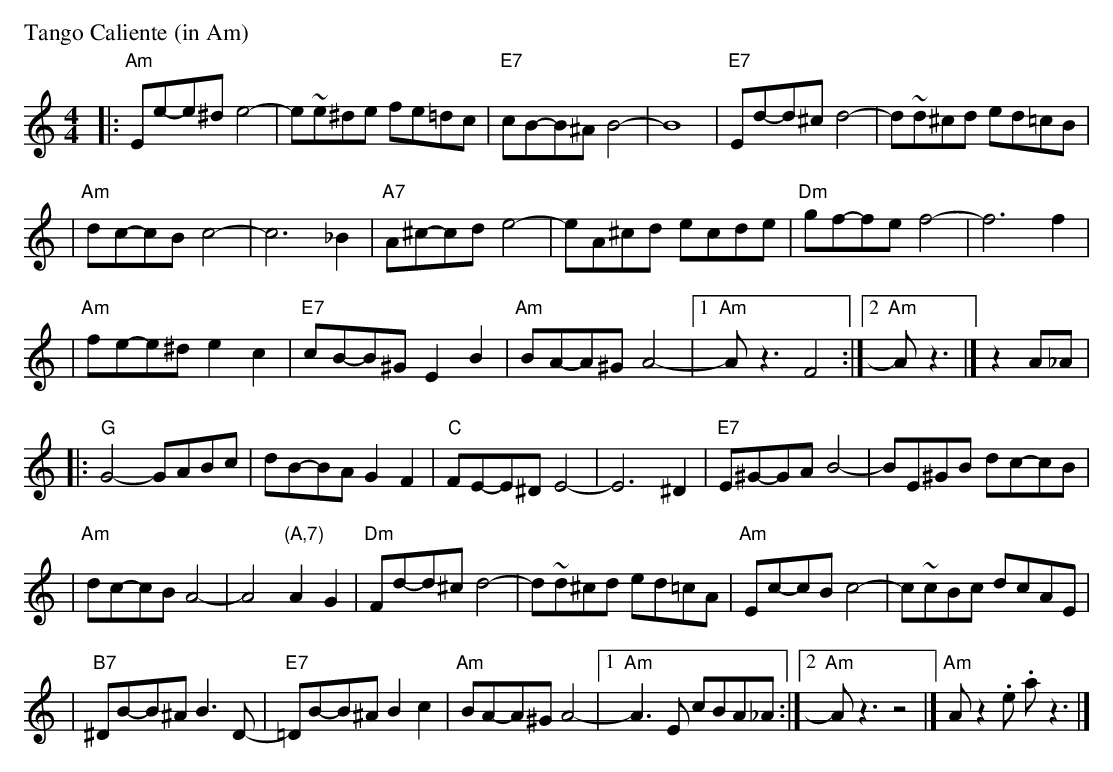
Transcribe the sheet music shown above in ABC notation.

X:1
P: Tango Caliente (in Am)
M: 4/4
L: 1/8
K: Am
|: "Am"Ee-e^d e4- \
| e~e^de fe=dc \
| "E7"cB-B^A B4- \
| B8 \
| "E7"Ed-d^c d4- \
| d~d^cd ed=cB |
| "Am"dc-cB c4- \
| c6 _B2 \
| "A7"A^c-cd e4- \
| eA^cd ecde \
| "Dm"gf-fe f4- \
| f6 f2 |
| "Am"fe-e^d e2c2 \
| "E7"cB-B^G E2B2 \
| "Am"BA-A^G A4- \
|1 "Am"Az3 F4 \
:|2 "Am"Az3 |] \
z2A_A |
|: "G"G4- GABc \
| dB-BA G2F2 \
| "C"FE-E^D E4- \
| E6 ^D2 \
| "E7"E^G-GA B4- \
| BE^GB dc-cB |
| "Am"dc-cB A4- \
| A4 "(A,7)"A2G2 \
| "Dm"Fd-d^c d4- \
| d~d^cd ed=cA \
| "Am"Ec-cB c4- \
| c~cBc dcAE |
| "B7"^DB-B^A B3D- \
| "E7"=DB-B^A B2c2 \
| "Am"BA-A^G A4- \
|1 "Am"A3E cBA_A \
:|2 "Am"Az3 z4 |] \
"Am"Az2 .e .az3 |]
